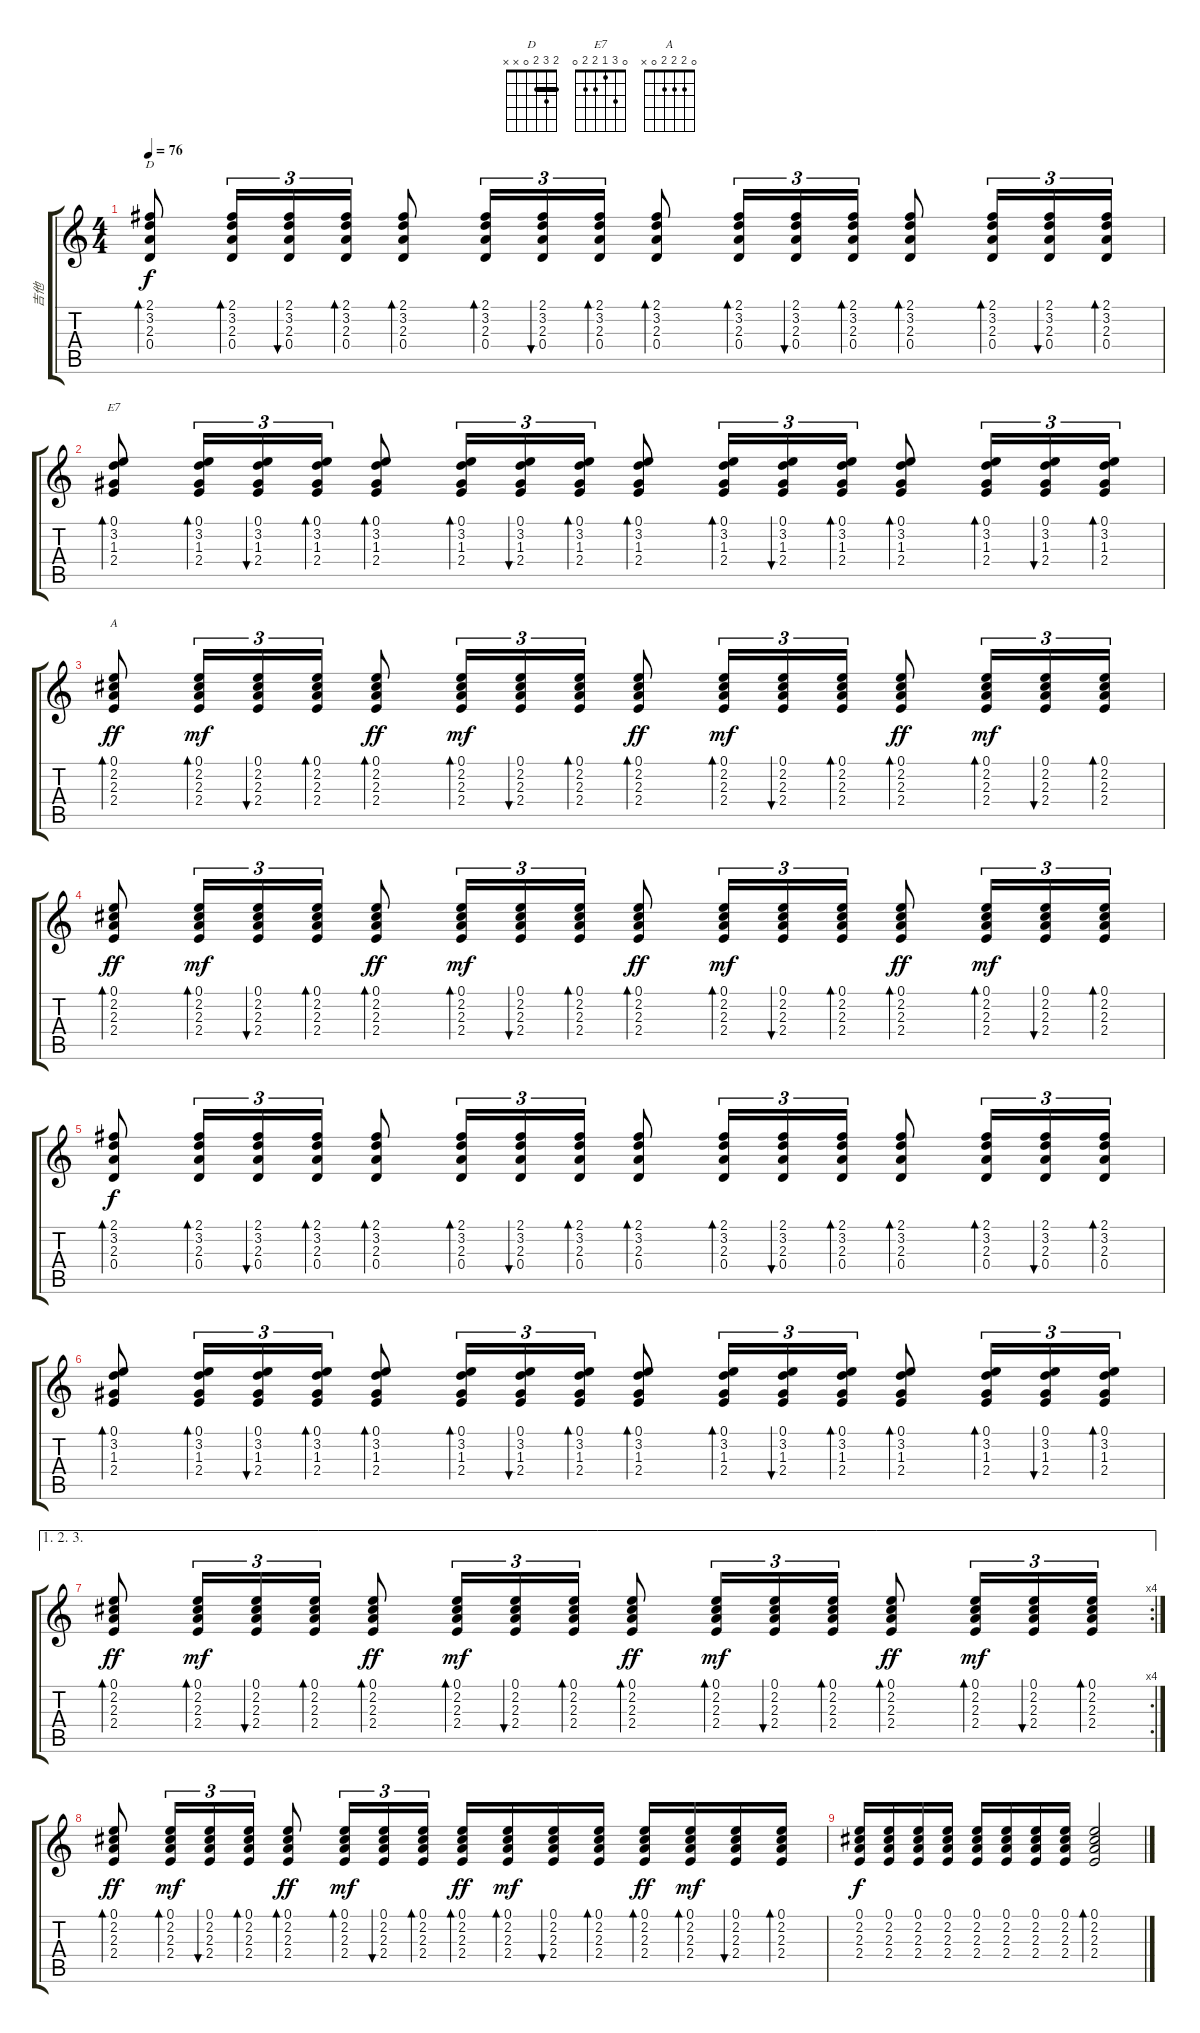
\track ("吉他" "吉他") {instrument acousticguitarsteel}
\staff {score tabs}
\tuning (E4 B3 G3 D3 A2 E2) {hide}
\chord ("D" 2 3 2 0 x x) {barre 2}
\chord ("E7" 0 3 1 2 2 0)
\chord ("A" 0 2 2 2 0 x)
\ts (4 4)
\tempo 76
\clef g2
\ks c
(2.1 3.2 2.3 0.4).8{bd 60 ch "D" dy f} (2.1 3.2 2.3 0.4).16{tu (3 2) bd 60} (2.1 3.2 2.3 0.4).16{tu (3 2) bu 60} (2.1 3.2 2.3 0.4).16{tu (3 2) bd 60} (2.1 3.2 2.3 0.4).8{bd 60} (2.1 3.2 2.3 0.4).16{tu (3 2) bd 60} (2.1 3.2 2.3 0.4).16{tu (3 2) bu 60} (2.1 3.2 2.3 0.4).16{tu (3 2) bd 60} (2.1 3.2 2.3 0.4).8{bd 60} (2.1 3.2 2.3 0.4).16{tu (3 2) bd 60} (2.1 3.2 2.3 0.4).16{tu (3 2) bu 60} (2.1 3.2 2.3 0.4).16{tu (3 2) bd 60} (2.1 3.2 2.3 0.4).8{bd 60} (2.1 3.2 2.3 0.4).16{tu (3 2) bd 60} (2.1 3.2 2.3 0.4).16{tu (3 2) bu 60} (2.1 3.2 2.3 0.4).16{tu (3 2) bd 60} |
(0.1 3.2 1.3 2.4).8{bd 60 ch "E7"} (0.1 3.2 1.3 2.4).16{tu (3 2) bd 60} (0.1 3.2 1.3 2.4).16{tu (3 2) bu 60} (0.1 3.2 1.3 2.4).16{tu (3 2) bd 60} (0.1 3.2 1.3 2.4).8{bd 60} (0.1 3.2 1.3 2.4).16{tu (3 2) bd 60} (0.1 3.2 1.3 2.4).16{tu (3 2) bu 60} (0.1 3.2 1.3 2.4).16{tu (3 2) bd 60} (0.1 3.2 1.3 2.4).8{bd 60} (0.1 3.2 1.3 2.4).16{tu (3 2) bd 60} (0.1 3.2 1.3 2.4).16{tu (3 2) bu 60} (0.1 3.2 1.3 2.4).16{tu (3 2) bd 60} (0.1 3.2 1.3 2.4).8{bd 60} (0.1 3.2 1.3 2.4).16{tu (3 2) bd 60} (0.1 3.2 1.3 2.4).16{tu (3 2) bu 60} (0.1 3.2 1.3 2.4).16{tu (3 2) bd 60} |
(0.1 2.2 2.3 2.4).8{bd 60 ch "A" dy ff} (0.1 2.2 2.3 2.4).16{tu (3 2) bd 60 dy mf} (0.1 2.2 2.3 2.4).16{tu (3 2) bu 60} (0.1 2.2 2.3 2.4).16{tu (3 2) bd 60} (0.1 2.2 2.3 2.4).8{bd 60 dy ff} (0.1 2.2 2.3 2.4).16{tu (3 2) bd 60 dy mf} (0.1 2.2 2.3 2.4).16{tu (3 2) bu 60} (0.1 2.2 2.3 2.4).16{tu (3 2) bd 60} (0.1 2.2 2.3 2.4).8{bd 60 dy ff} (0.1 2.2 2.3 2.4).16{tu (3 2) bd 60 dy mf} (0.1 2.2 2.3 2.4).16{tu (3 2) bu 60} (0.1 2.2 2.3 2.4).16{tu (3 2) bd 60} (0.1 2.2 2.3 2.4).8{bd 60 dy ff} (0.1 2.2 2.3 2.4).16{tu (3 2) bd 60 dy mf} (0.1 2.2 2.3 2.4).16{tu (3 2) bu 60} (0.1 2.2 2.3 2.4).16{tu (3 2) bd 60} |
(0.1 2.2 2.3 2.4).8{bd 60 dy ff} (0.1 2.2 2.3 2.4).16{tu (3 2) bd 60 dy mf} (0.1 2.2 2.3 2.4).16{tu (3 2) bu 60} (0.1 2.2 2.3 2.4).16{tu (3 2) bd 60} (0.1 2.2 2.3 2.4).8{bd 60 dy ff} (0.1 2.2 2.3 2.4).16{tu (3 2) bd 60 dy mf} (0.1 2.2 2.3 2.4).16{tu (3 2) bu 60} (0.1 2.2 2.3 2.4).16{tu (3 2) bd 60} (0.1 2.2 2.3 2.4).8{bd 60 dy ff} (0.1 2.2 2.3 2.4).16{tu (3 2) bd 60 dy mf} (0.1 2.2 2.3 2.4).16{tu (3 2) bu 60} (0.1 2.2 2.3 2.4).16{tu (3 2) bd 60} (0.1 2.2 2.3 2.4).8{bd 60 dy ff} (0.1 2.2 2.3 2.4).16{tu (3 2) bd 60 dy mf} (0.1 2.2 2.3 2.4).16{tu (3 2) bu 60} (0.1 2.2 2.3 2.4).16{tu (3 2) bd 60} |
(2.1 3.2 2.3 0.4).8{bd 60 dy f} (2.1 3.2 2.3 0.4).16{tu (3 2) bd 60} (2.1 3.2 2.3 0.4).16{tu (3 2) bu 60} (2.1 3.2 2.3 0.4).16{tu (3 2) bd 60} (2.1 3.2 2.3 0.4).8{bd 60} (2.1 3.2 2.3 0.4).16{tu (3 2) bd 60} (2.1 3.2 2.3 0.4).16{tu (3 2) bu 60} (2.1 3.2 2.3 0.4).16{tu (3 2) bd 60} (2.1 3.2 2.3 0.4).8{bd 60} (2.1 3.2 2.3 0.4).16{tu (3 2) bd 60} (2.1 3.2 2.3 0.4).16{tu (3 2) bu 60} (2.1 3.2 2.3 0.4).16{tu (3 2) bd 60} (2.1 3.2 2.3 0.4).8{bd 60} (2.1 3.2 2.3 0.4).16{tu (3 2) bd 60} (2.1 3.2 2.3 0.4).16{tu (3 2) bu 60} (2.1 3.2 2.3 0.4).16{tu (3 2) bd 60} |
(0.1 3.2 1.3 2.4).8{bd 60} (0.1 3.2 1.3 2.4).16{tu (3 2) bd 60} (0.1 3.2 1.3 2.4).16{tu (3 2) bu 60} (0.1 3.2 1.3 2.4).16{tu (3 2) bd 60} (0.1 3.2 1.3 2.4).8{bd 60} (0.1 3.2 1.3 2.4).16{tu (3 2) bd 60} (0.1 3.2 1.3 2.4).16{tu (3 2) bu 60} (0.1 3.2 1.3 2.4).16{tu (3 2) bd 60} (0.1 3.2 1.3 2.4).8{bd 60} (0.1 3.2 1.3 2.4).16{tu (3 2) bd 60} (0.1 3.2 1.3 2.4).16{tu (3 2) bu 60} (0.1 3.2 1.3 2.4).16{tu (3 2) bd 60} (0.1 3.2 1.3 2.4).8{bd 60} (0.1 3.2 1.3 2.4).16{tu (3 2) bd 60} (0.1 3.2 1.3 2.4).16{tu (3 2) bu 60} (0.1 3.2 1.3 2.4).16{tu (3 2) bd 60} |
\ae (1 2 3)
\rc 4
(0.1 2.2 2.3 2.4).8{bd 60 dy ff} (0.1 2.2 2.3 2.4).16{tu (3 2) bd 60 dy mf} (0.1 2.2 2.3 2.4).16{tu (3 2) bu 60} (0.1 2.2 2.3 2.4).16{tu (3 2) bd 60} (0.1 2.2 2.3 2.4).8{bd 60 dy ff} (0.1 2.2 2.3 2.4).16{tu (3 2) bd 60 dy mf} (0.1 2.2 2.3 2.4).16{tu (3 2) bu 60} (0.1 2.2 2.3 2.4).16{tu (3 2) bd 60} (0.1 2.2 2.3 2.4).8{bd 60 dy ff} (0.1 2.2 2.3 2.4).16{tu (3 2) bd 60 dy mf} (0.1 2.2 2.3 2.4).16{tu (3 2) bu 60} (0.1 2.2 2.3 2.4).16{tu (3 2) bd 60} (0.1 2.2 2.3 2.4).8{bd 60 dy ff} (0.1 2.2 2.3 2.4).16{tu (3 2) bd 60 dy mf} (0.1 2.2 2.3 2.4).16{tu (3 2) bu 60} (0.1 2.2 2.3 2.4).16{tu (3 2) bd 60} |
(0.1 2.2 2.3 2.4).8{bd 60 dy ff} (0.1 2.2 2.3 2.4).16{tu (3 2) bd 60 dy mf} (0.1 2.2 2.3 2.4).16{tu (3 2) bu 60} (0.1 2.2 2.3 2.4).16{tu (3 2) bd 60} (0.1 2.2 2.3 2.4).8{bd 60 dy ff} (0.1 2.2 2.3 2.4).16{tu (3 2) bd 60 dy mf} (0.1 2.2 2.3 2.4).16{tu (3 2) bu 60} (0.1 2.2 2.3 2.4).16{tu (3 2) bd 60} (0.1 2.2 2.3 2.4).16{bd 60 dy ff} (0.1 2.2 2.3 2.4).16{bd 60 dy mf} (0.1 2.2 2.3 2.4).16{bu 60} (0.1 2.2 2.3 2.4).16{bd 60} (0.1 2.2 2.3 2.4).16{bd 60 dy ff} (0.1 2.2 2.3 2.4).16{bd 60 dy mf} (0.1 2.2 2.3 2.4).16{bu 60} (0.1 2.2 2.3 2.4).16{bd 60} |
(0.1 2.2 2.3 2.4).16{dy f} (0.1 2.2 2.3 2.4).16 (0.1 2.2 2.3 2.4).16 (0.1 2.2 2.3 2.4).16 (0.1 2.2 2.3 2.4).16 (0.1 2.2 2.3 2.4).16 (0.1 2.2 2.3 2.4).16 (0.1 2.2 2.3 2.4).16 (0.1 2.2 2.3 2.4).2{bd 240}
